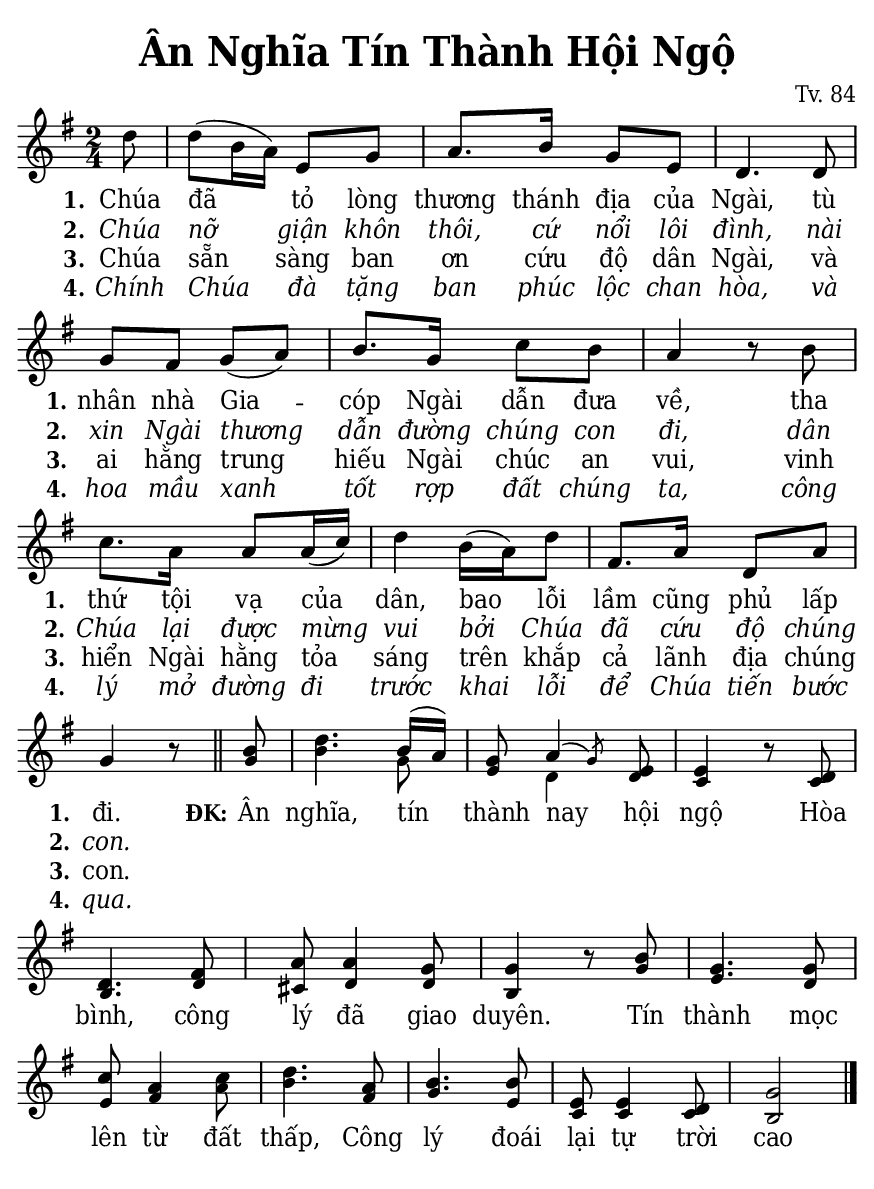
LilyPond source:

% Cài đặt chung\
\version "2.22.1"
\include "english.ly"

\header {
  title = \markup { \fontsize #1 "Ân Nghĩa Tín Thành Hội Ngộ" }
  composer = "Tv. 84"
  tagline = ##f
}

% mã nguồn cho những chức năng chưa hỗ trợ trong phiên bản lilypond hiện tại
% cung cấp bởi cộng đồng lilypond khi gửi email đến lilypond-user@gnu.org
% Đổi kích thước nốt cho bè phụ
notBePhu =
#(define-music-function (font-size music) (number? ly:music?)
   (for-some-music
     (lambda (m)
       (if (music-is-of-type? m 'rhythmic-event)
           (begin
             (set! (ly:music-property m 'tweaks)
                   (cons `(font-size . ,font-size)
                         (ly:music-property m 'tweaks)))
             #t)
           #f))
     music)
   music)

% in số phiên khúc trên mỗi dòng
#(define (add-grob-definition grob-name grob-entry)
     (set! all-grob-descriptions
           (cons ((@@ (lily) completize-grob-entry)
                  (cons grob-name grob-entry))
                 all-grob-descriptions)))

#(add-grob-definition
    'StanzaNumberSpanner
    `((direction . ,LEFT)
      (font-series . bold)
      (padding . 1.0)
      (side-axis . ,X)
      (stencil . ,ly:text-interface::print)
      (X-offset . ,ly:side-position-interface::x-aligned-side)
      (Y-extent . ,grob::always-Y-extent-from-stencil)
      (meta . ((class . Spanner)
               (interfaces . (font-interface
                              side-position-interface
                              stanza-number-interface
                              text-interface))))))

\layout {
    \context {
      \Global
      \grobdescriptions #all-grob-descriptions
    }
    \context {
      \Score
      \remove Stanza_number_align_engraver
      \consists
        #(lambda (context)
           (let ((texts '())
                 (syllables '()))
             (make-engraver
              (acknowledgers
               ((stanza-number-interface engraver grob source-engraver)
                  (set! texts (cons grob texts)))
               ((lyric-syllable-interface engraver grob source-engraver)
                  (set! syllables (cons grob syllables))))
              ((stop-translation-timestep engraver)
                 (for-each
                  (lambda (text)
                    (for-each
                     (lambda (syllable)
                       (ly:pointer-group-interface::add-grob
                        text
                        'side-support-elements
                        syllable))
                     syllables))
                  texts)
                 (set! syllables '())))))
    }
    \context {
      \Lyrics
      \remove Stanza_number_engraver
      \consists
        #(lambda (context)
           (let ((text #f)
                 (last-stanza #f))
             (make-engraver
              ((process-music engraver)
                 (let ((stanza (ly:context-property context 'stanza #f)))
                   (if (and stanza (not (equal? stanza last-stanza)))
                       (let ((column (ly:context-property context
'currentCommandColumn)))
                         (set! last-stanza stanza)
                         (if text
                             (ly:spanner-set-bound! text RIGHT column))
                         (set! text (ly:engraver-make-grob engraver
'StanzaNumberSpanner '()))
                         (ly:grob-set-property! text 'text stanza)
                         (ly:spanner-set-bound! text LEFT column)))))
              ((finalize engraver)
                 (if text
                     (let ((column (ly:context-property context
'currentCommandColumn)))
                       (ly:spanner-set-bound! text RIGHT column)))))))
      \override StanzaNumberSpanner.horizon-padding = 10000
    }
}

stanzaReminderOff =
  \temporary \override StanzaNumberSpanner.after-line-breaking =
     #(lambda (grob)
        ;; Can be replaced with (not (first-broken-spanner? grob)) in 2.23.
        (if (let ((siblings (ly:spanner-broken-into (ly:grob-original grob))))
              (and (pair? siblings)
                   (not (eq? grob (car siblings)))))
            (ly:grob-suicide! grob)))

stanzaReminderOn = \undo \stanzaReminderOff
% kết thúc mã nguồn

% Nhạc phiên khúc
nhacPhienKhucSop = \relative c'' {
  \partial 8 d8 |
  d (b16 a) e8 g |
  a8. b16 g8 e |
  d4. d8 |
  g8 fs g (a) |
  b8. g16 c8 b |
  a4 r8 b |
  c8. a16 a8 a16 (c) |
  d4 b16 (a) d8 |
  fs,8. a16 d,8 a' |
  g4 r8 \bar "||"
  
  b |
  d4. b16 (a) |
  g8
  \afterGrace a4 ({
    \override Flag.stroke-style = #"grace"
    g8)}
  \revert Flag.stroke-style
  e8 |
  e4 r8 d |
  d4. fs8 |
  a a4 g8 |
  g4 r8 b |
  g4. g8 |
  c a4 c8 |
  d4. a8 |
  b4. b8 |
  e, e4 d8 |
  g2 \bar "|."
}

nhacPhienKhucAlto = \relative c'' {
  r8 |
  R2*9
  r4.
  g8 |
  b4. g8 |
  e d4 d8 |
  c4 r8 c |
  b4. d8 |
  cs d4 d8 |
  b4 r8 g' |
  e4. d8 |
  e fs4 a8 |
  b4. fs8 |
  g4. e8 |
  c c4 c8 |
  b2
}

% Lời phiên khúc
loiPhienKhucSop = \lyrics {
  <<
    {
      \set stanza = "1."
      Chúa đã tỏ lòng thương thánh địa của Ngài,
      tù nhân nhà Gia -- cóp Ngài dẫn đưa về,
      tha thứ tội vạ của dân,
      bao lỗi lầm cũng phủ lấp đi.
    }
    \new Lyrics {
	    \set associatedVoice = "beSop"
	    \set stanza = "2."
      \override Lyrics.LyricText.font-shape = #'italic
	    Chúa nỡ giận khôn thôi,
	    cứ nổi lôi đình,
	    nài xin Ngài thương dẫn đường chúng con đi,
	    dân Chúa lại được mừng vui
	    bởi Chúa đã cứu độ chúng con.
    }
    \new Lyrics {
	    \set associatedVoice = "beSop"
	    \set stanza = "3."
	    Chúa sẵn sàng ban ơn cứu độ dân Ngài,
	    và ai hằng trung hiếu Ngài chúc an vui,
	    vinh hiển Ngài hằng tỏa sáng
	    trên khắp cả lãnh địa chúng con.
    }
    \new Lyrics {
	    \set associatedVoice = "beSop"
	    \set stanza = "4."
      \override Lyrics.LyricText.font-shape = #'italic
	    Chính Chúa đà tặng ban phúc lộc chan hòa,
	    và hoa mầu xanh tốt rợp đất chúng ta,
	    công lý mở đường đi trước
	    khai lỗi để Chúa tiến bước qua.
    }
  >>
  \stanzaReminderOff
  \set stanza = "ĐK:"
  Ân nghĩa, tín thành nay hội ngộ
  Hòa bình, công lý đã giao duyên.
  Tín thành mọc lên từ đất thấp,
  Công lý đoái lại tự trời cao
}

% Dàn trang
\paper {
  #(set-paper-size "a5")
  top-margin = 3\mm
  bottom-margin = 3\mm
  left-margin = 3\mm
  right-margin = 3\mm
  indent = #0
  #(define fonts
	 (make-pango-font-tree "Deja Vu Serif Condensed"
	 		       "Deja Vu Serif Condensed"
			       "Deja Vu Serif Condensed"
			       (/ 20 20)))
  print-page-number = ##f
  page-count = 1
}

TongNhip = {
  \key g \major \time 2/4
  \set Timing.beamExceptions = #'()
  \set Timing.baseMoment = #(ly:make-moment 1/4)
}

\score {
  \new ChoirStaff <<
    \new Staff \with {
        \consists "Merge_rests_engraver"
        printPartCombineTexts = ##f
      }
      <<
      \new Voice \TongNhip \partCombine 
        \nhacPhienKhucSop
        \notBePhu -1 { \nhacPhienKhucAlto }
      \new NullVoice = beSop \nhacPhienKhucSop
      \new Lyrics \lyricsto beSop \loiPhienKhucSop
      >>
  >>
  \layout {
    \override Lyrics.LyricSpace.minimum-distance = #1.5
    \override Score.BarNumber.break-visibility = ##(#f #f #f)
    \override Score.SpacingSpanner.uniform-stretching = ##t
  } 
}
